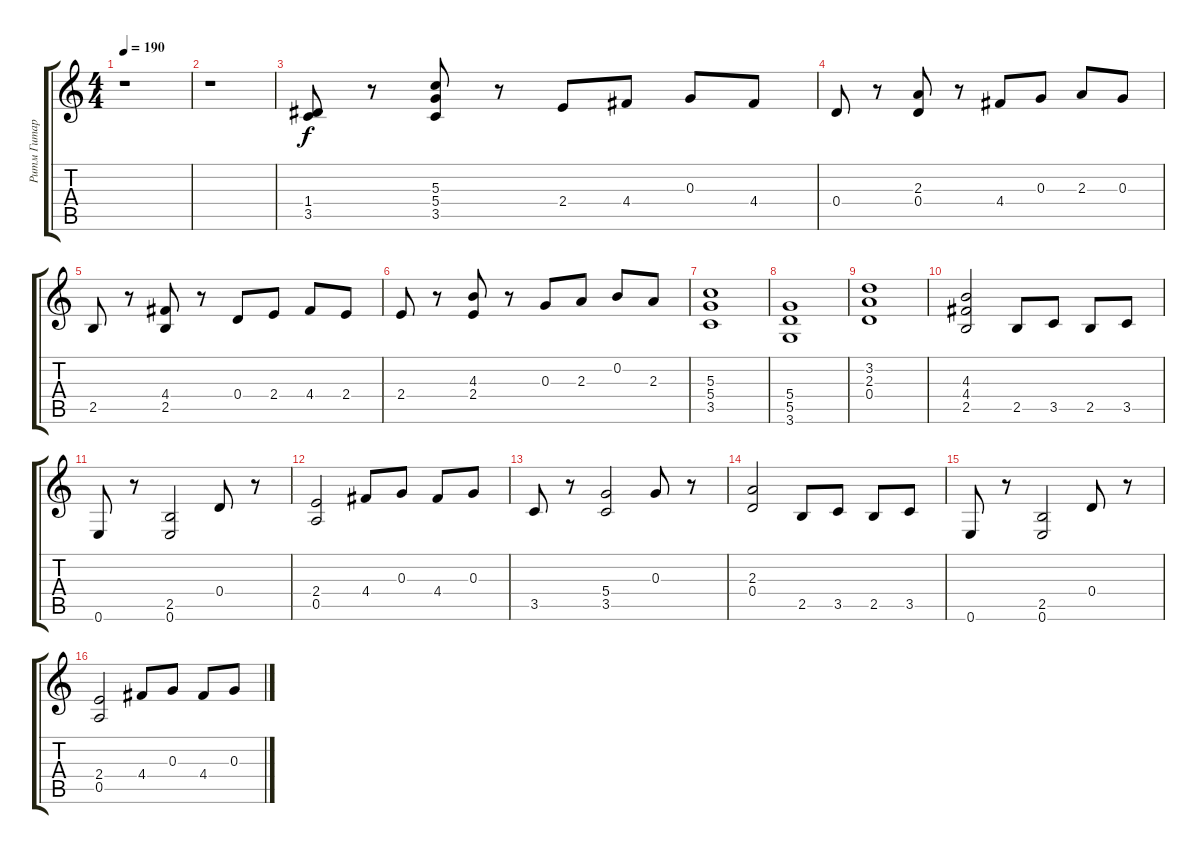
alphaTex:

\track ("Ритм Гитара" "Ритм Гитар") {instrument overdrivenguitar}
\staff {score tabs}
\tuning (E4 B3 G3 D3 A2 E2) {hide}
\ts (4 4)
\tempo 190
\clef g2
\ks c
r.1{dy f} |
r.1 |
(1.4 3.5).8 r.8 (5.3 5.4 3.5).8 r.8 2.4.8 4.4.8 0.3.8 4.4.8 |
0.4.8 r.8 (2.3 0.4).8 r.8 4.4.8 0.3.8 2.3.8 0.3.8 |
2.5.8 r.8 (4.4 2.5).8 r.8 0.4.8 2.4.8 4.4.8 2.4.8 |
2.4.8 r.8 (4.3 2.4).8 r.8 0.3.8 2.3.8 0.2.8 2.3.8 |
(5.3 5.4 3.5).1 |
(5.4 5.5 3.6).1 |
(3.2 2.3 0.4).1 |
(4.3 4.4 2.5).2 2.5.8 3.5.8 2.5.8 3.5.8 |
0.6.8 r.8 (2.5 0.6).2 0.4.8 r.8 |
(2.4 0.5).2 4.4.8 0.3.8 4.4.8 0.3.8 |
3.5.8 r.8 (5.4 3.5).2 0.3.8 r.8 |
(2.3 0.4).2 2.5.8 3.5.8 2.5.8 3.5.8 |
0.6.8 r.8 (2.5 0.6).2 0.4.8 r.8 |
(2.4 0.5).2 4.4.8 0.3.8 4.4.8 0.3.8
